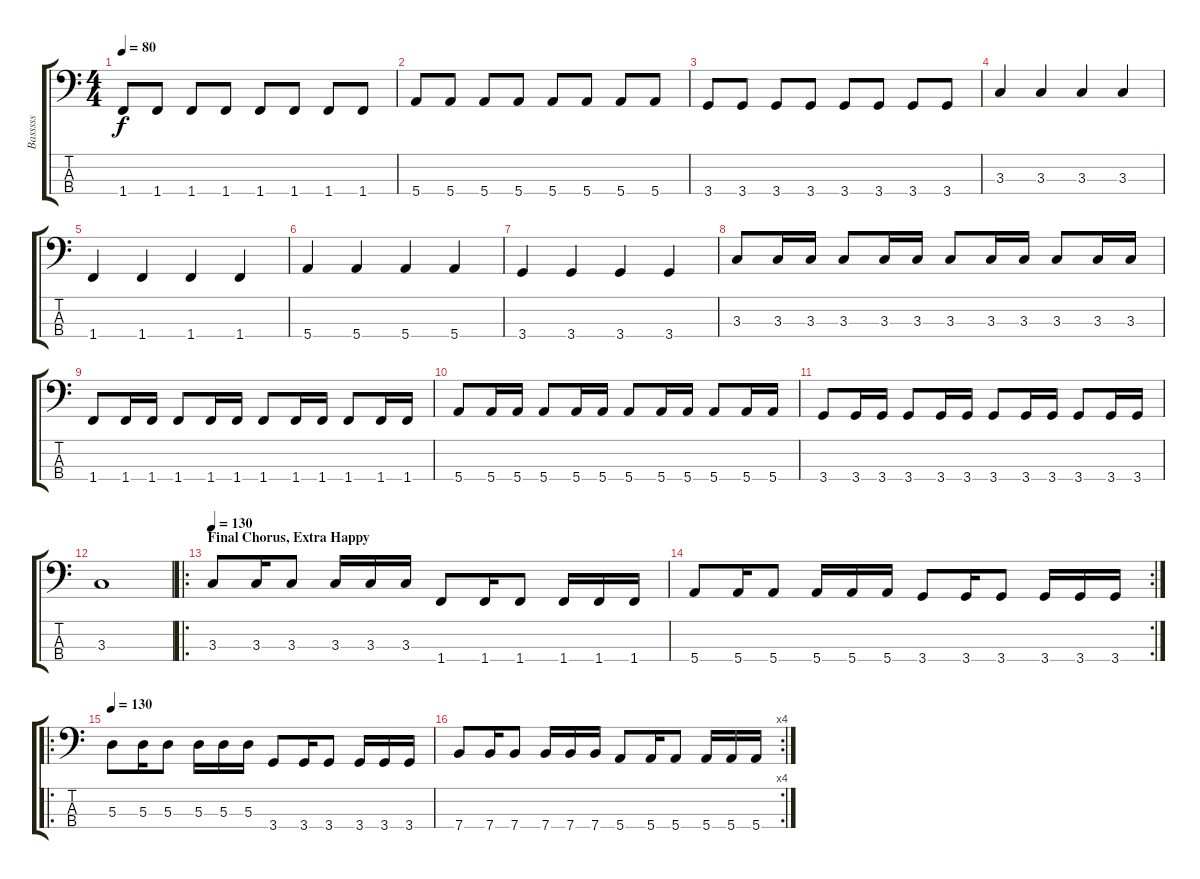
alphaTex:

\track ("Basssss" "Basssss") {instrument electricbassfinger}
\staff {score tabs}
\tuning (G2 D2 A1 E1) {hide}
\ts (4 4)
\tempo 80
\clef f4
\ks c
1.4.8{dy f} 1.4.8 1.4.8 1.4.8 1.4.8 1.4.8 1.4.8 1.4.8 |
5.4.8 5.4.8 5.4.8 5.4.8 5.4.8 5.4.8 5.4.8 5.4.8 |
3.4.8 3.4.8 3.4.8 3.4.8 3.4.8 3.4.8 3.4.8 3.4.8 |
3.3.4 3.3.4 3.3.4 3.3.4 |
1.4.4 1.4.4 1.4.4 1.4.4 |
5.4.4 5.4.4 5.4.4 5.4.4 |
3.4.4 3.4.4 3.4.4 3.4.4 |
3.3.8 3.3.16 3.3.16 3.3.8 3.3.16 3.3.16 3.3.8 3.3.16 3.3.16 3.3.8 3.3.16 3.3.16 |
1.4.8 1.4.16 1.4.16 1.4.8 1.4.16 1.4.16 1.4.8 1.4.16 1.4.16 1.4.8 1.4.16 1.4.16 |
5.4.8 5.4.16 5.4.16 5.4.8 5.4.16 5.4.16 5.4.8 5.4.16 5.4.16 5.4.8 5.4.16 5.4.16 |
3.4.8 3.4.16 3.4.16 3.4.8 3.4.16 3.4.16 3.4.8 3.4.16 3.4.16 3.4.8 3.4.16 3.4.16 |
3.3.1 |
\ro
\section ("" "Final Chorus, Extra Happy")
\tempo 130
3.3.8 3.3.16 3.3.8 3.3.16 3.3.16 3.3.16 1.4.8 1.4.16 1.4.8 1.4.16 1.4.16 1.4.16 |
\rc 2
5.4.8 5.4.16 5.4.8 5.4.16 5.4.16 5.4.16 3.4.8 3.4.16 3.4.8 3.4.16 3.4.16 3.4.16 |
\ro
\tempo 130
5.3.8 5.3.16 5.3.8 5.3.16 5.3.16 5.3.16 3.4.8 3.4.16 3.4.8 3.4.16 3.4.16 3.4.16 |
\rc 4
7.4.8 7.4.16 7.4.8 7.4.16 7.4.16 7.4.16 5.4.8 5.4.16 5.4.8 5.4.16 5.4.16 5.4.16
